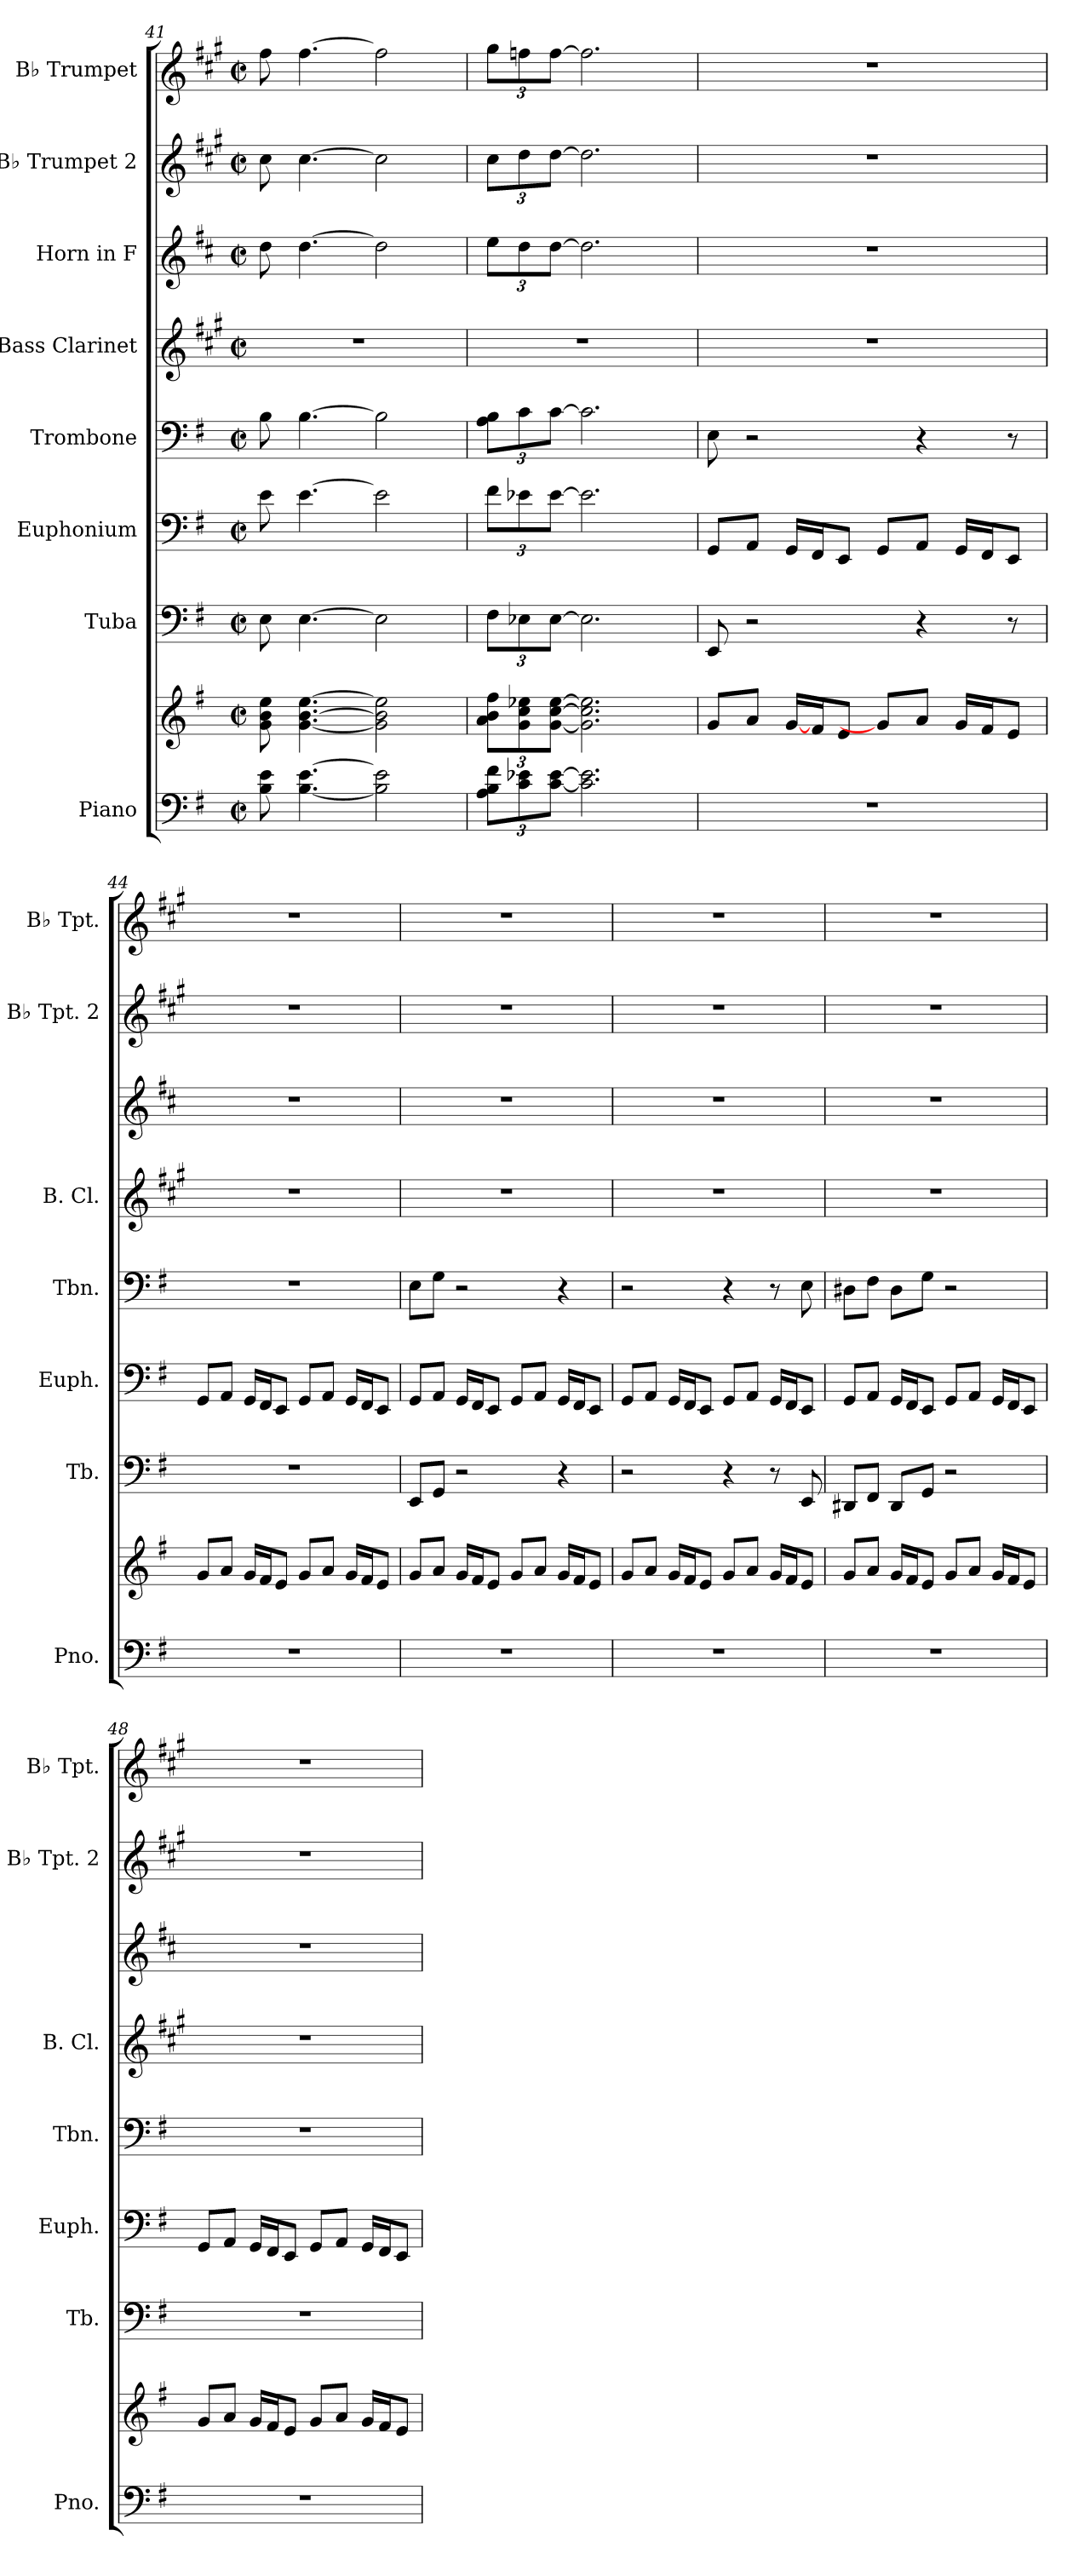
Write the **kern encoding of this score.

**kern	**kern	**kern	**kern	**kern	**kern	**kern	**kern	**kern
*part8	*part8	*part7	*part6	*part5	*part4	*part3	*part2	*part1
*staff9	*staff8	*staff7	*staff6	*staff5	*staff4	*staff3	*staff2	*staff1
*I"Piano	*	*I"Tuba	*I"Euphonium	*I"Trombone	*I"Bass Clarinet	*I"Horn in F	*I"B♭ Trumpet 2	*I"B♭ Trumpet
*I'Pno.	*	*I'Tb.	*I'Euph.	*I'Tbn.	*I'B. Cl.	*	*I'B♭ Tpt. 2	*I'B♭ Tpt.
*clefF4	*clefG2	*clefF4	*clefF4	*clefF4	*clefG2	*clefG2	*clefG2	*clefG2
*	*	*	*	*	*ITrd1c2	*ITrd4c7	*ITrd1c2	*ITrd1c2
*k[f#]	*k[f#]	*k[f#]	*k[f#]	*k[f#]	*k[f#]	*k[f#]	*k[f#]	*k[f#]
*M2/2	*M2/2	*M2/2	*M2/2	*M2/2	*M2/2	*M2/2	*M2/2	*M2/2
*met(c|)	*met(c|)	*met(c|)	*met(c|)	*met(c|)	*met(c|)	*met(c|)	*met(c|)	*met(c|)
=41	=41	=41	=41	=41	=41	=41	=41	=41
8B\ 8e\	8g\ 8b\ 8ee\	8E\	8e\	8B\	1r	8g\	8b\	8ee\
[4.B\ [4.e\	[4.g\ [4.b\ [4.ee\	[4.E\	[4.e\	[4.B\	.	[4.g\	[4.b\	[4.ee\
2B\] 2e\]	2g\] 2b\] 2ee\]	2E\]	2e\]	2B\]	.	2g\]	2b\]	2ee\]
=42	=42	=42	=42	=42	=42	=42	=42	=42
*Xbrackettup	*Xbrackettup	*Xbrackettup	*Xbrackettup	*Xbrackettup	*	*Xbrackettup	*Xbrackettup	*Xbrackettup
12A\ 12B\ 12f#\L	12a\ 12b\ 12ff#\L	12F#\L	12f#\L	12A\ 12B\L	1r	12a\L	12b\L	12ff#\L
12c\ 12e-X\	12g\ 12cc\ 12ee-X\	12E-X\	12e-X\	12c\	.	12g\	12cc\	12ee-X\
[12c\ [12e-\J	[12g\ [12cc\ [12ee-\J	[12E-\J	[12e-\J	[12c\J	.	[12g\J	[12cc\J	[12ee-\J
2.c\] 2.e-\]	2.g\] 2.cc\] 2.ee-\]	2.E-\]	2.e-\]	2.c\]	.	2.g\]	2.cc\]	2.ee-\]
!!LO:PB:g=z
=43	=43	=43	=43	=43	=43	=43	=43	=43
*	*	*	*	*	*	*	*	*MM152
1r	8g/L	8EE/	8GG/L	8E\	1r	1r	1r	1r
.	8a/J	2r	8AA/J	2r	.	.	.	.
.	[16g/LL	.	16GG/LL	.	.	.	.	.
.	16f#/J	.	16FF#/J	.	.	.	.	.
.	8e/J	.	8EE/J	.	.	.	.	.
.	8g/L]	.	8GG/L	.	.	.	.	.
.	8a/J	4r	8AA/J	4r	.	.	.	.
.	16g/LL	.	16GG/LL	.	.	.	.	.
.	16f#/J	.	16FF#/J	.	.	.	.	.
.	8e/J	8r	8EE/J	8r	.	.	.	.
=44	=44	=44	=44	=44	=44	=44	=44	=44
1r	8g/L	1r	8GG/L	1r	1r	1r	1r	1r
.	8a/J	.	8AA/J	.	.	.	.	.
.	16g/LL	.	16GG/LL	.	.	.	.	.
.	16f#/J	.	16FF#/J	.	.	.	.	.
.	8e/J	.	8EE/J	.	.	.	.	.
.	8g/L	.	8GG/L	.	.	.	.	.
.	8a/J	.	8AA/J	.	.	.	.	.
.	16g/LL	.	16GG/LL	.	.	.	.	.
.	16f#/J	.	16FF#/J	.	.	.	.	.
.	8e/J	.	8EE/J	.	.	.	.	.
=45	=45	=45	=45	=45	=45	=45	=45	=45
1r	8g/L	8EE/L	8GG/L	8E\L	1r	1r	1r	1r
.	8a/J	8GG/J	8AA/J	8G\J	.	.	.	.
.	16g/LL	2r	16GG/LL	2r	.	.	.	.
.	16f#/J	.	16FF#/J	.	.	.	.	.
.	8e/J	.	8EE/J	.	.	.	.	.
.	8g/L	.	8GG/L	.	.	.	.	.
.	8a/J	.	8AA/J	.	.	.	.	.
.	16g/LL	4r	16GG/LL	4r	.	.	.	.
.	16f#/J	.	16FF#/J	.	.	.	.	.
.	8e/J	.	8EE/J	.	.	.	.	.
!!LO:PB:g=z
=46	=46	=46	=46	=46	=46	=46	=46	=46
1r	8g/L	2r	8GG/L	2r	1r	1r	1r	1r
.	8a/J	.	8AA/J	.	.	.	.	.
.	16g/LL	.	16GG/LL	.	.	.	.	.
.	16f#/J	.	16FF#/J	.	.	.	.	.
.	8e/J	.	8EE/J	.	.	.	.	.
.	8g/L	4r	8GG/L	4r	.	.	.	.
.	8a/J	.	8AA/J	.	.	.	.	.
.	16g/LL	8r	16GG/LL	8r	.	.	.	.
.	16f#/J	.	16FF#/J	.	.	.	.	.
.	8e/J	8EE/	8EE/J	8E\	.	.	.	.
=47	=47	=47	=47	=47	=47	=47	=47	=47
1r	8g/L	8DD#X/L	8GG/L	8D#X\L	1r	1r	1r	1r
.	8a/J	8FF#/J	8AA/J	8F#\J	.	.	.	.
.	16g/LL	8DD#/L	16GG/LL	8D#\L	.	.	.	.
.	16f#/J	.	16FF#/J	.	.	.	.	.
.	8e/J	8GG/J	8EE/J	8G\J	.	.	.	.
.	8g/L	2r	8GG/L	2r	.	.	.	.
.	8a/J	.	8AA/J	.	.	.	.	.
.	16g/LL	.	16GG/LL	.	.	.	.	.
.	16f#/J	.	16FF#/J	.	.	.	.	.
.	8e/J	.	8EE/J	.	.	.	.	.
=48	=48	=48	=48	=48	=48	=48	=48	=48
1r	8g/L	1r	8GG/L	1r	1r	1r	1r	1r
.	8a/J	.	8AA/J	.	.	.	.	.
.	16g/LL	.	16GG/LL	.	.	.	.	.
.	16f#/J	.	16FF#/J	.	.	.	.	.
.	8e/J	.	8EE/J	.	.	.	.	.
.	8g/L	.	8GG/L	.	.	.	.	.
.	8a/J	.	8AA/J	.	.	.	.	.
.	16g/LL	.	16GG/LL	.	.	.	.	.
.	16f#/J	.	16FF#/J	.	.	.	.	.
.	8e/J	.	8EE/J	.	.	.	.	.
=	=	=	=	=	=	=	=	=
*-	*-	*-	*-	*-	*-	*-	*-	*-
